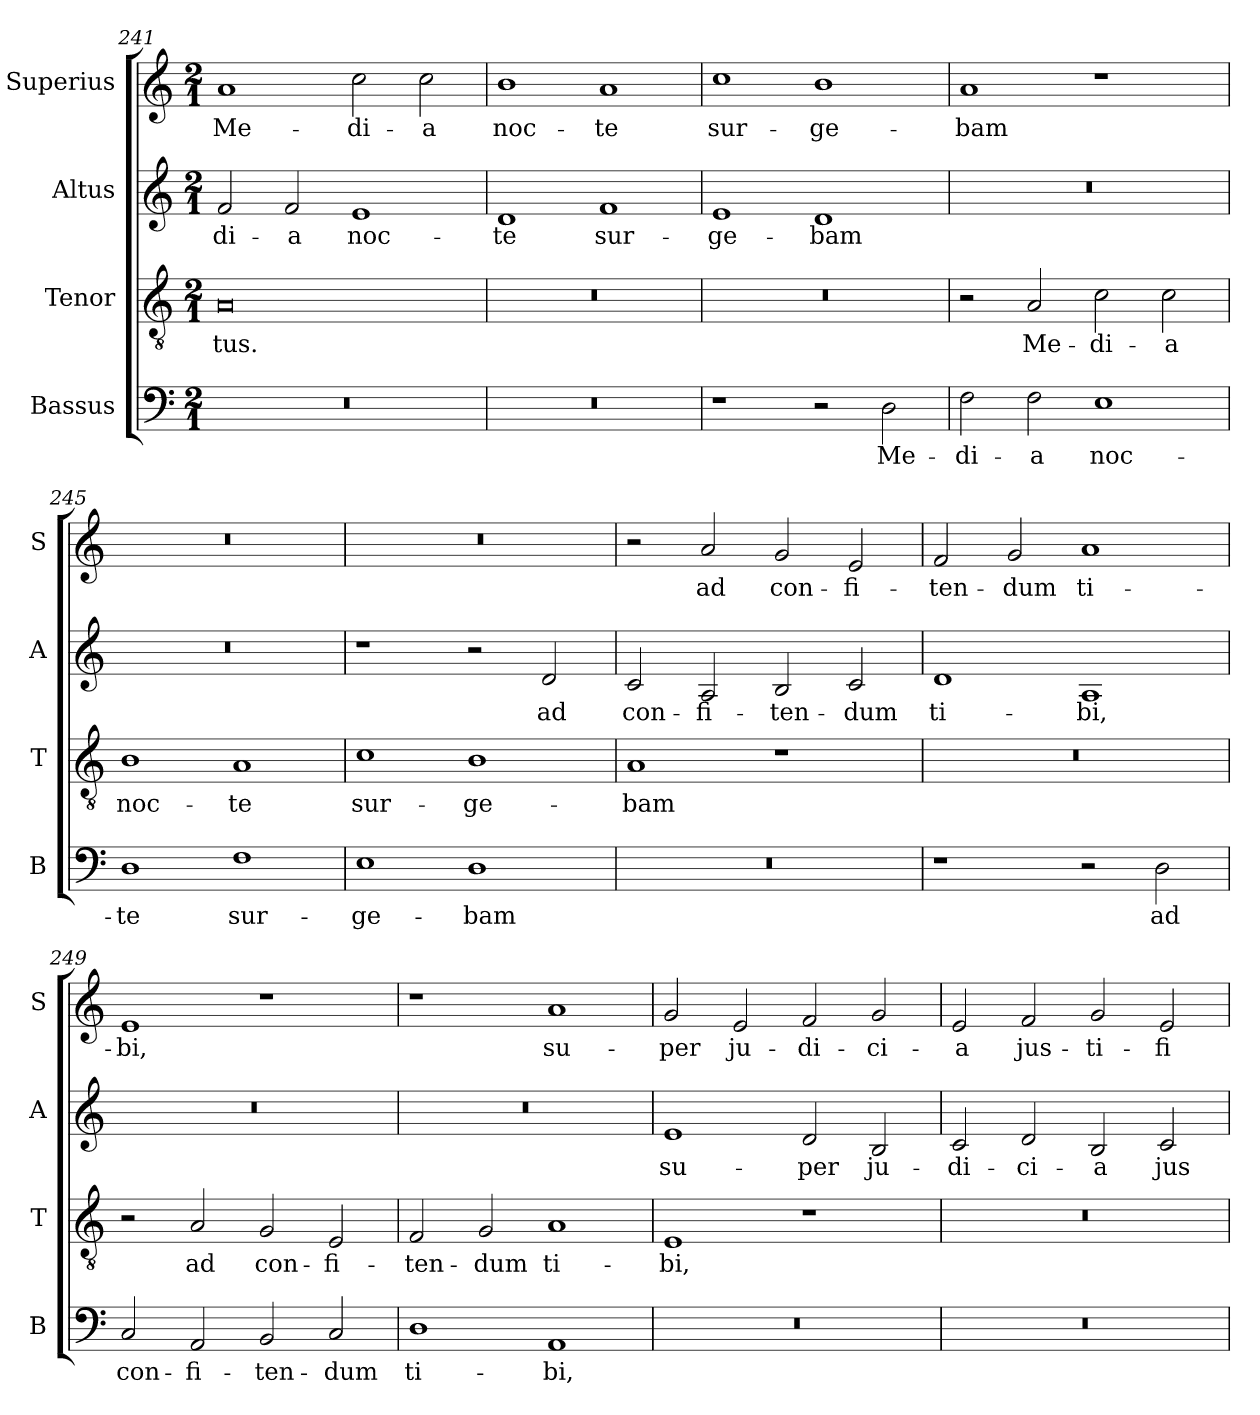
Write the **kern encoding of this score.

**kern	**text	**kern	**text	**kern	**text	**kern	**text
*part4	*part4	*part3	*part3	*part2	*part2	*part1	*part1
*staff4	*staff4	*staff3	*staff3	*staff2	*staff2	*staff1	*staff1
*I"Bassus	*	*I"Tenor	*	*I"Altus	*	*I"Superius	*
*I'B	*	*I'T	*	*I'A	*	*I'S	*
*clefF4	*	*clefGv2	*	*clefG2	*	*clefG2	*
*k[]	*	*k[]	*	*k[]	*	*k[]	*
*M2/1	*	*M2/1	*	*M2/1	*	*M2/1	*
=241	=241	=241	=241	=241	=241	=241	=241
0r	.	0A	-tus.	2f/	-di-	1a	Me-
.	.	.	.	2f/	-a	.	.
.	.	.	.	1e	noc-	2cc\	-di-
.	.	.	.	.	.	2cc\	-a
=242	=242	=242	=242	=242	=242	=242	=242
0r	.	0r	.	1d	-te	1b	noc-
.	.	.	.	1f	sur-	1a	-te
=243	=243	=243	=243	=243	=243	=243	=243
1r	.	0r	.	1e	-ge-	1cc	sur-
2r	.	.	.	1d	-bam	1b	-ge-
2D\	Me-	.	.	.	.	.	.
=244	=244	=244	=244	=244	=244	=244	=244
2F\	-di-	2r	.	0r	.	1a	-bam
2F\	-a	2A/	Me-	.	.	.	.
1E	noc-	2c\	-di-	.	.	1r	.
.	.	2c\	-a	.	.	.	.
=245	=245	=245	=245	=245	=245	=245	=245
1D	-te	1B	noc-	0r	.	0r	.
1F	sur-	1A	-te	.	.	.	.
=246	=246	=246	=246	=246	=246	=246	=246
1E	-ge-	1c	sur-	1r	.	0r	.
1D	-bam	1B	-ge-	2r	.	.	.
.	.	.	.	2d/	ad	.	.
=247	=247	=247	=247	=247	=247	=247	=247
0r	.	1A	-bam	2c/	con-	2r	.
.	.	.	.	2A/	-fi-	2a/	ad
.	.	1r	.	2B/	-ten-	2g/	con-
.	.	.	.	2c/	dum	2e/	-fi-
=248	=248	=248	=248	=248	=248	=248	=248
1r	.	0r	.	1d	ti-	2f/	-ten-
.	.	.	.	.	.	2g/	dum
2r	.	.	.	1A	-bi,	1a	ti-
2D\	ad	.	.	.	.	.	.
=249	=249	=249	=249	=249	=249	=249	=249
2C/	con-	2r	.	0r	.	1e	-bi,
2AA/	-fi-	2A/	ad	.	.	.	.
2BB/	-ten-	2G/	con-	.	.	1r	.
2C/	-dum	2E/	-fi-	.	.	.	.
=250	=250	=250	=250	=250	=250	=250	=250
1D	ti-	2F/	-ten-	0r	.	1r	.
.	.	2G/	-dum	.	.	.	.
1AA	-bi,	1A	ti-	.	.	1a	su-
=251	=251	=251	=251	=251	=251	=251	=251
0r	.	1E	-bi,	1e	su-	2g/	-per
.	.	.	.	.	.	2e/	ju-
.	.	1r	.	2d/	-per	2f/	-di-
.	.	.	.	2B/	ju-	2g/	-ci-
=252	=252	=252	=252	=252	=252	=252	=252
0r	.	0r	.	2c/	-di-	2e/	-a
.	.	.	.	2d/	-ci-	2f/	jus-
.	.	.	.	2B/	-a	2g/	-ti-
.	.	.	.	2c/	jus-	2e/	-fi-
=	=	=	=	=	=	=	=
*-	*-	*-	*-	*-	*-	*-	*-
